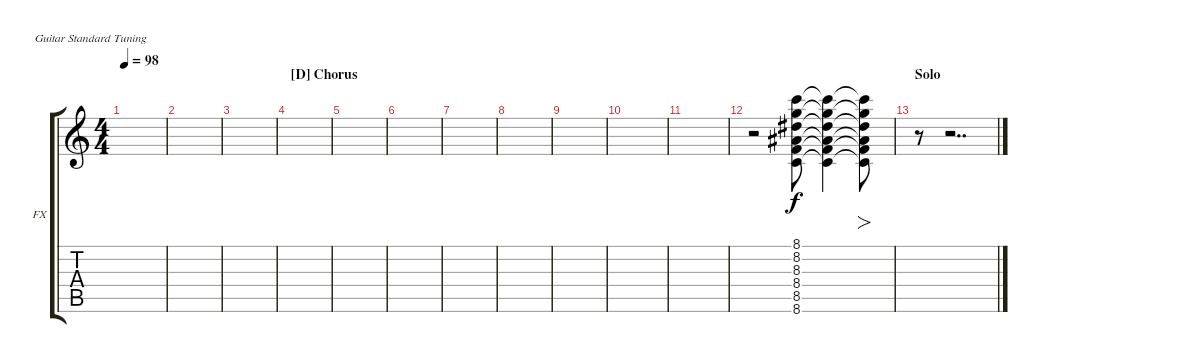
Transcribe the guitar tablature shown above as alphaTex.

\defaultSystemsLayout 4
\bracketExtendMode groupsimilarinstruments
\firstSystemTrackNameOrientation horizontal
\otherSystemsTrackNameOrientation horizontal
\track ("Effect" "FX") {instrument distortionguitar}
\staff {score tabs}
\tuning (E4 B3 G3 D3 A2 E2)
\ts (4 4)
\tempo 98
\clef g2
\scale
0.333333
\ks c
|
\scale
0.333333 |
\scale
0.333333 |
\section ("D" "Chorus")
\scale
0.333333 |
\scale
0.333333 |
\scale
0.333333 |
\scale
0.333333 |
\scale
0.333333 |
\scale
0.333333 |
\scale
0.333333 |
\scale
0.333333 |
\scale
0.333333 r.2 (8.1 8.2 8.3 8.4 8.5 8.6).8 (8.1{t} 8.2{t} 8.6{t} 8.5{t} 8.4{t} 8.3{t}).4 (8.1{t} 8.2{t} 8.6{t} 8.5{t} 8.4{t} 8.3{t}).8{fo} |
\section ("" "Solo")
\scale
0.333333 r.8 r.2{dd} |
\scale
0.333333 |
\scale
0.333333 |
\scale
0.333333
